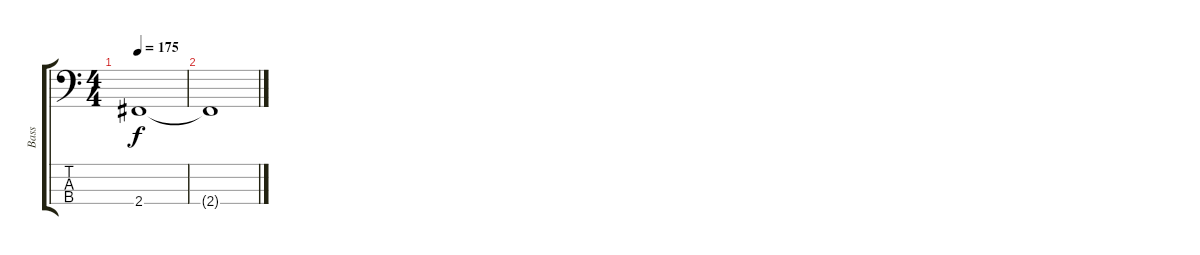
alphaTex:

\track ("Bass" "Bass") {instrument electricbasspick}
\staff {score tabs}
\tuning (G2 D2 A1 E1) {hide}
\ts (4 4)
\tempo 175
\clef f4
\ks c
2.4.1{dy f} |
2.4{t}.1
